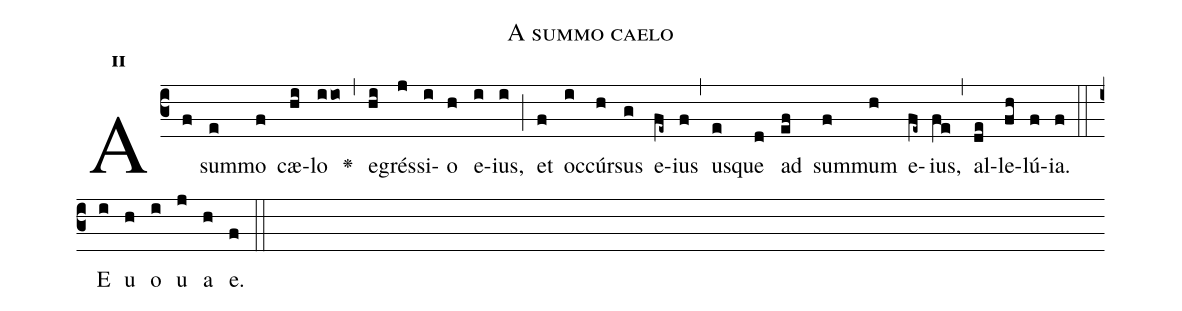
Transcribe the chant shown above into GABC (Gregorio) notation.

name:A summo caelo;
office-part:Antiphona;
mode:2;
%%
initial-style: 1;
name: A summo caelo
book: Antiphonae & Responsoria/Tomus II, p. 240;
occasion: In Ascensione Domini;
office-part: Sexta Ant 1;
user-notes: ;
commentary: ;
annotation: 2*a;
centering-scheme: english;
fontsize: 12;
font: OFLSortsMillGoudy;
height: 11;
width: 4.5;
%%
(c3)A(f) sum(e)mo(f) cæ(hi)lo(iio) <v>\greheightstar</v>(,) e(hi)grés(j)si(i)o(h) e(i)ius,(i) (;) et(f) oc(i)cúr(h)sus(g) e(fe~)ius(f) (,) us(e)que(d) ad(ef) sum(f)mum(h) e(fe~)ius,(fe) (,) al(de)le(fh)lú(f)ia.(f) (::)
E(i) u(h) o(i) u(j) a(h) e.(f) (::)
